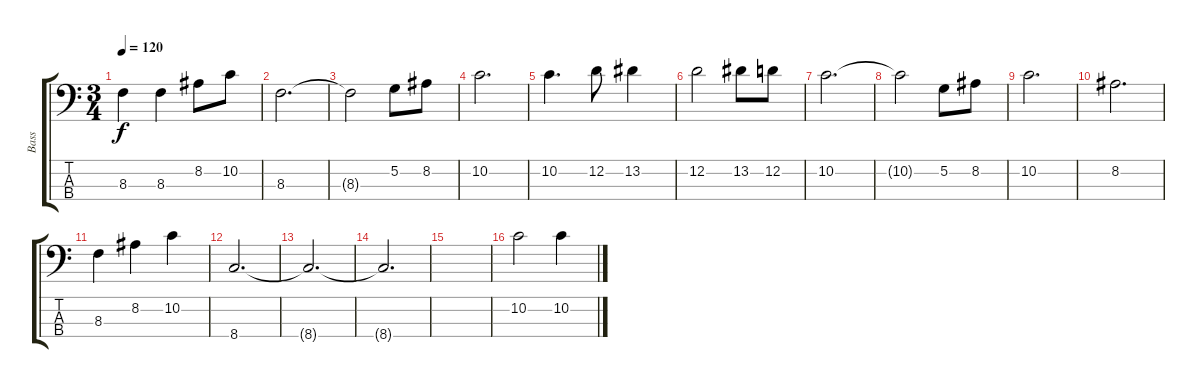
\track ("Bass" "Bass") {instrument electricbassfinger}
\staff {score tabs}
\tuning (G2 D2 A1 E1) {hide}
\ts (3 4)
\tempo 120
\clef f4
\ks c
8.3.4{dy f} 8.3.4 8.2.8 10.2.8 |
8.3.2{d} |
8.3{t}.2 5.2.8 8.2.8 |
10.2.2{d} |
10.2.4{d} 12.2.8 13.2.4 |
12.2.2 13.2.8 12.2.8 |
10.2.2{d} |
10.2{t}.2 5.2.8 8.2.8 |
10.2.2{d} |
8.2.2{d} |
8.3.4 8.2.4 10.2.4 |
8.4.2{d} |
8.4{t}.2{d} |
8.4{t}.2{d} |
|
10.2.2 10.2.4
